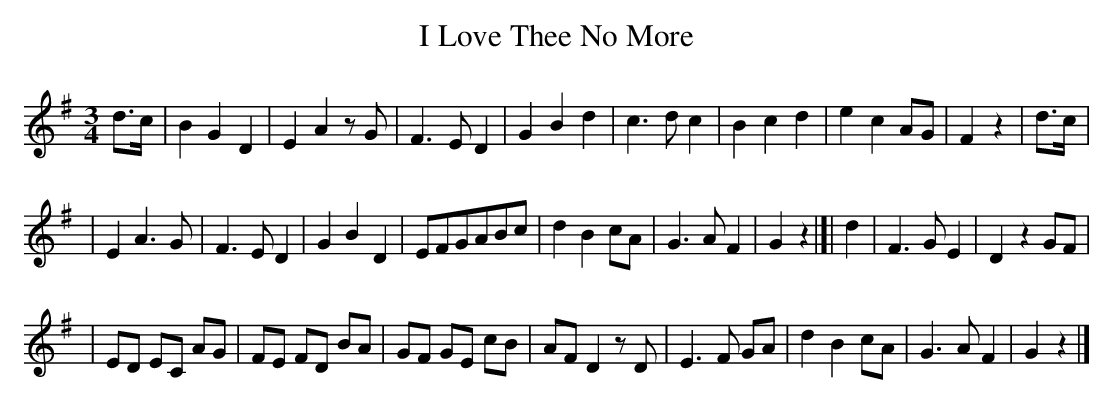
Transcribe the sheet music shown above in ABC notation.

X:1
T: I Love Thee No More
M: 3/4
L: 1/8
K: G
d>c \
| B2 G2 D2 | E2 A2 zG | F3 E D2 | G2 B2 d2 | c3 d c2 | B2 c2 d2 | e2 c2 AG | F2 z2 | d>c |
| E2 A3  G | F3 E D2 | G2 B2 D2 | EFGABc | d2 B2 cA | G3 A F2 | G2 z2 |[| d2 | F3 G E2 | D2 z2 GF |
| ED EC AG | FE FD BA | GF GE cB | AF D2 zD | E3 F GA | d2 B2 cA | G3 A F2 | G2 z2 |]
